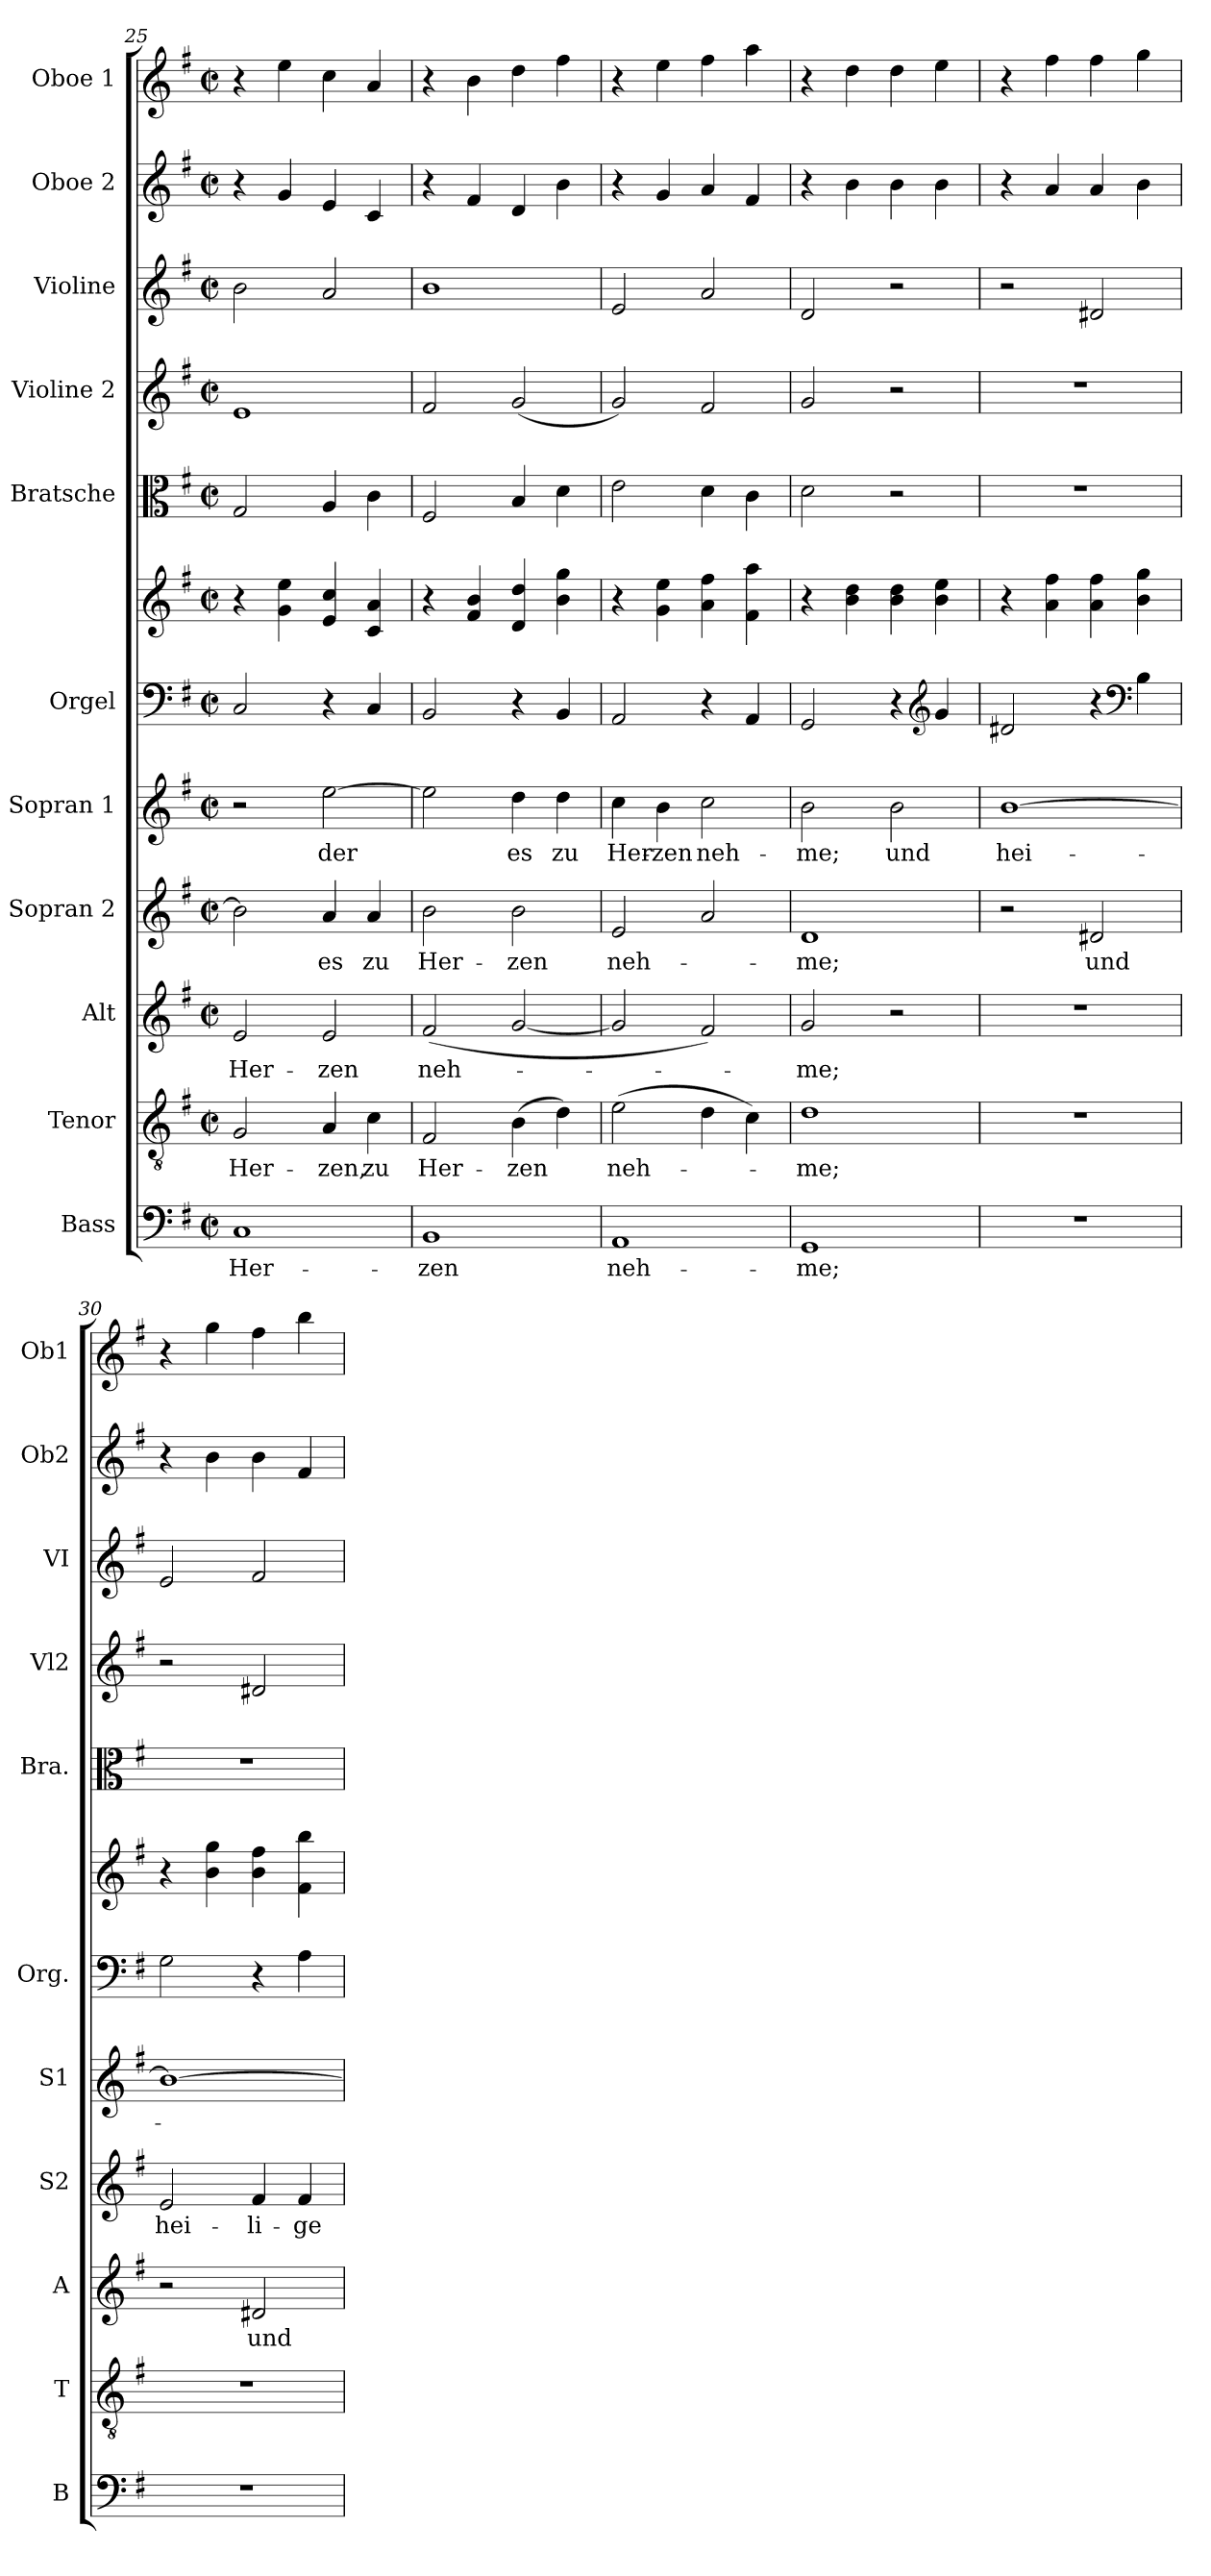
**kern	**text	**kern	**text	**kern	**text	**kern	**text	**kern	**text	**kern	**kern	**kern	**kern	**kern	**kern	**kern
*part11	*part11	*part10	*part10	*part9	*part9	*part8	*part8	*part7	*part7	*part6	*part6	*part5	*part4	*part3	*part2	*part1
*staff12	*staff12	*staff11	*staff11	*staff10	*staff10	*staff9	*staff9	*staff8	*staff8	*staff7	*staff6	*staff5	*staff4	*staff3	*staff2	*staff1
*I"Bass	*	*I"Tenor	*	*I"Alt	*	*I"Sopran 2	*	*I"Sopran 1	*	*I"Orgel	*	*I"Bratsche	*I"Violine 2	*I"Violine	*I"Oboe 2	*I"Oboe 1
*I'B	*	*I'T	*	*I'A	*	*I'S2	*	*I'S1	*	*I'Org.	*	*I'Bra.	*I'Vl2	*I'VI	*I'Ob2	*I'Ob1
*clefF4	*	*clefGv2	*	*clefG2	*	*clefG2	*	*clefG2	*	*clefF4	*clefG2	*clefC3	*clefG2	*clefG2	*clefG2	*clefG2
*k[f#]	*	*k[f#]	*	*k[f#]	*	*k[f#]	*	*k[f#]	*	*k[f#]	*k[f#]	*k[f#]	*k[f#]	*k[f#]	*k[f#]	*k[f#]
*M2/2	*	*M2/2	*	*M2/2	*	*M2/2	*	*M2/2	*	*M2/2	*M2/2	*M2/2	*M2/2	*M2/2	*M2/2	*M2/2
*met(c|)	*	*met(c|)	*	*met(c|)	*	*met(c|)	*	*met(c|)	*	*met(c|)	*met(c|)	*met(c|)	*met(c|)	*met(c|)	*met(c|)	*met(c|)
=25	=25	=25	=25	=25	=25	=25	=25	=25	=25	=25	=25	=25	=25	=25	=25	=25
!	!LO:LY:b	!	!LO:LY:b	!	!LO:LY:b	!	!	!	!	!	!	!	!	!	!	!
1C	Her-	2G/	Her-	2e/	Her-	2b\]	.	2r	.	2C/	4r	2G/	1e	2b\	4r	4r
.	.	.	.	.	.	.	.	.	.	.	4g\ 4ee\	.	.	.	4g/	4ee\
!	!	!	!LO:LY:b	!	!LO:LY:b	!	!LO:LY:b	!	!LO:LY:b	!	!	!	!	!	!	!
.	.	4A/	-zen,	2e/	-zen	4a/	es	[2ee\	der	4r	4e/ 4cc/	4A/	.	2a/	4e/	4cc\
!	!	!	!LO:LY:b	!	!	!	!LO:LY:b	!	!	!	!	!	!	!	!	!
.	.	4c\	zu	.	.	4a/	zu	.	.	4C/	4c/ 4a/	4c\	.	.	4c/	4a/
=26	=26	=26	=26	=26	=26	=26	=26	=26	=26	=26	=26	=26	=26	=26	=26	=26
!	!LO:LY:b	!	!LO:LY:b	!	!LO:LY:b	!	!LO:LY:b	!	!	!	!	!	!	!	!	!
1BB	-zen	2F#/	Her-	(2f#/	neh-	2b\	Her-	2ee\]	.	2BB/	4r	2F#/	2f#/	1b	4r	4r
.	.	.	.	.	.	.	.	.	.	.	4f#/ 4b/	.	.	.	4f#/	4b\
!	!	!	!LO:LY:b	!	!	!	!LO:LY:b	!	!LO:LY:b	!	!	!	!	!	!	!
.	.	(4B\	-zen	[2g/	.	2b\	-zen	4dd\	es	4r	4d/ 4dd/	4B/	(2g/	.	4d/	4dd\
!	!	!	!	!	!	!	!	!	!LO:LY:b	!	!	!	!	!	!	!
.	.	4d\)	.	.	.	.	.	4dd\	zu	4BB/	4b\ 4gg\	4d\	.	.	4b\	4ff#\
=27	=27	=27	=27	=27	=27	=27	=27	=27	=27	=27	=27	=27	=27	=27	=27	=27
!	!LO:LY:b	!	!LO:LY:b	!	!	!	!LO:LY:b	!	!LO:LY:b	!	!	!	!	!	!	!
1AA	neh-	(2e\	neh-	2g/]	.	2e/	neh-	4cc\	Her-	2AA/	4r	2e\	2g/)	2e/	4r	4r
!	!	!	!	!	!	!	!	!	!LO:LY:b	!	!	!	!	!	!	!
.	.	.	.	.	.	.	.	4b\	-zen	.	4g\ 4ee\	.	.	.	4g/	4ee\
!	!	!	!	!	!	!	!	!	!LO:LY:b	!	!	!	!	!	!	!
.	.	4d\	.	2f#/)	.	2a/	.	2cc\	neh-	4r	4a\ 4ff#\	4d\	2f#/	2a/	4a/	4ff#\
.	.	4c\)	.	.	.	.	.	.	.	4AA/	4f#\ 4aa\	4c\	.	.	4f#/	4aa\
!!LO:PB:g=z
=28	=28	=28	=28	=28	=28	=28	=28	=28	=28	=28	=28	=28	=28	=28	=28	=28
!	!LO:LY:b	!	!LO:LY:b	!	!LO:LY:b	!	!LO:LY:b	!	!LO:LY:b	!	!	!	!	!	!	!
1GG	-me;	1d	-me;	2g/	-me;	1d	-me;	2b\	-me;	2GG/	4r	2d\	2g/	2d/	4r	4r
.	.	.	.	.	.	.	.	.	.	.	4b\ 4dd\	.	.	.	4b\	4dd\
!	!	!	!	!	!	!	!	!	!LO:LY:b	!	!	!	!	!	!	!
.	.	.	.	2r	.	.	.	2b\	und	4r	4b\ 4dd\	2r	2r	2r	4b\	4dd\
*	*	*	*	*	*	*	*	*	*	*clefG2	*	*	*	*	*	*
.	.	.	.	.	.	.	.	.	.	4g/	4b\ 4ee\	.	.	.	4b\	4ee\
=29	=29	=29	=29	=29	=29	=29	=29	=29	=29	=29	=29	=29	=29	=29	=29	=29
!	!	!	!	!	!	!	!	!	!LO:LY:b	!	!	!	!	!	!	!
1r	.	1r	.	1r	.	2r	.	[1b	hei-	2d#X/	4r	1r	1r	2r	4r	4r
.	.	.	.	.	.	.	.	.	.	.	4a\ 4ff#\	.	.	.	4a/	4ff#\
!	!	!	!	!	!	!	!LO:LY:b	!	!	!	!	!	!	!	!	!
.	.	.	.	.	.	2d#X/	und	.	.	4r	4a\ 4ff#\	.	.	2d#X/	4a/	4ff#\
*	*	*	*	*	*	*	*	*	*	*clefF4	*	*	*	*	*	*
.	.	.	.	.	.	.	.	.	.	4B\	4b\ 4gg\	.	.	.	4b\	4gg\
=30	=30	=30	=30	=30	=30	=30	=30	=30	=30	=30	=30	=30	=30	=30	=30	=30
!	!	!	!	!	!	!	!LO:LY:b	!	!	!	!	!	!	!	!	!
1r	.	1r	.	2r	.	2e/	hei-	1b_	.	2G\	4r	1r	2r	2e/	4r	4r
.	.	.	.	.	.	.	.	.	.	.	4b\ 4gg\	.	.	.	4b\	4gg\
!	!	!	!	!	!LO:LY:b	!	!LO:LY:b	!	!	!	!	!	!	!	!	!
.	.	.	.	2d#X/	und	4f#/	-li-	.	.	4r	4b\ 4ff#\	.	2d#X/	2f#/	4b\	4ff#\
!	!	!	!	!	!	!	!LO:LY:b	!	!	!	!	!	!	!	!	!
.	.	.	.	.	.	4f#/	-ge	.	.	4A\	4f#\ 4bb\	.	.	.	4f#/	4bb\
=	=	=	=	=	=	=	=	=	=	=	=	=	=	=	=	=
*-	*-	*-	*-	*-	*-	*-	*-	*-	*-	*-	*-	*-	*-	*-	*-	*-
